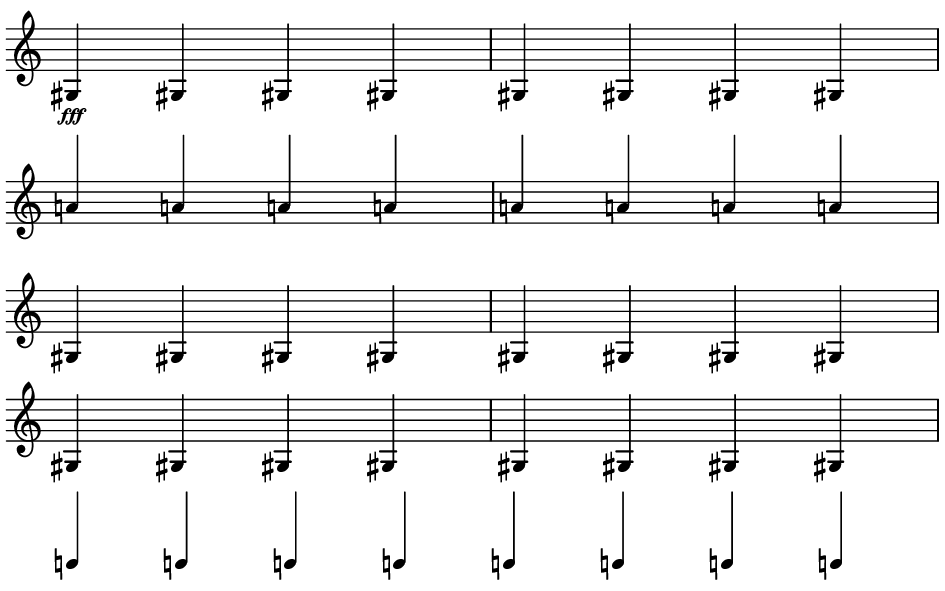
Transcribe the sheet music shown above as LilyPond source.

\version "2.20.0"

\paper{
  paper-width = 160
  paper-height = 100

  top-margin = 0
  bottom-margin = 0
  left-margin = 1
  right-margin = 1
  
  system-system-spacing =
  #'((basic-distance . 11)  %this controls space between lines default = 12
      (minimum-distance . 8)
      (padding . 1)
      (stretchability . 60)) 

}

\book {

  \header {
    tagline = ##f
  }

  \score {

    <<

      \override Score.BarNumber.break-visibility = ##(#f #f #f)

      \new Staff \with {
        \omit TimeSignature
        % \omit BarLine
        %\omit Clef
        \omit KeySignature
        \override StaffSymbol.thickness = #1
         \accidentalStyle dodecaphonic
      }

      {
        \time 4/4
        \override TupletBracket.bracket-visibility = ##f
        \override TupletNumber.visibility = ##f
        \override NoteHead.font-size = #-1
        \override DynamicText.font-size = #-4
        \override Stem.details.beamed-lengths = #'(7)
        \override Stem.details.lengths = #'(7)
        \override NoteColumn.accent-skip = ##t
        
        
        
         \startStaff
        \override NoteHead.transparent = ##f
        \override NoteHead.no-ledgers = ##f
        \override Script.transparent = #f
        \override Stem.transparent = ##f
        \override TupletBracket.bracket-visibility = ##t
        \override TupletNumber.transparent = ##f
        \override Staff.Clef.transparent =##f
        \override Staff.BarLine.transparent =##f
        
         gis4\fff gis gis gis  gis gis gis gis
        a'4 a' a' a' a' a' a' a'
        
        
        
        
        
       
 
  
   
         gis4 gis gis gis  gis gis gis gis
         
         gis gis gis gis  gis gis gis gis
    
        
        
        
       
        
        
        \stopStaff
        \override Staff.Clef.transparent =##t
        c'4c'c'c'c'c'c'c'
        
      }

    >>

    \layout{
      \context {
        \Score
        proportionalNotationDuration = #(ly:make-moment 1/20)
        %proportionalNotationDuration = #(ly:make-moment 1/28)
        %proportionalNotationDuration = #(ly:make-moment 1/8)
        %\override SpacingSpanner.uniform-stretching = ##t
        %  \override SpacingSpanner.strict-note-spacing = ##t
        %  \override SpacingSpanner.strict-grace-spacing = ##t
        \override Beam.breakable = ##t
        \override Glissando.breakable = ##t
        \override TextSpanner.breakable = ##t
        \override NoteHead.no-ledgers = ##t 
      }

      indent = 0
      line-width = 158
      #(layout-set-staff-size 20)
      \hide Stem
      \hide NoteHead
      \hide LedgerLineSpanner
      \hide TupletNumber 
    }

    \midi{}

  }
}

